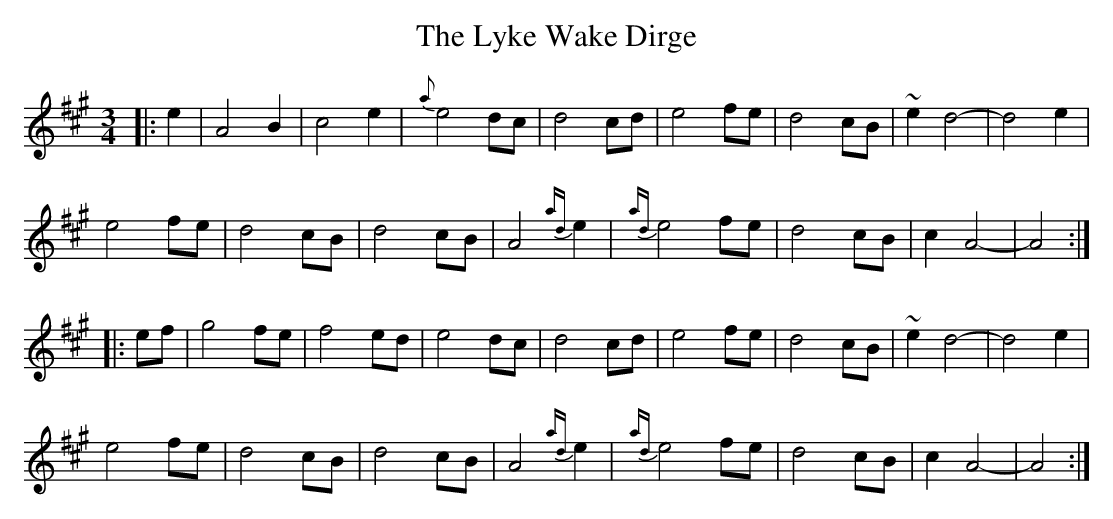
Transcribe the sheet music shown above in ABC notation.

X:1
T: The Lyke Wake Dirge
M: 3/4
L: 1/8
K: Amaj
|:e2|A4 B2|c4 e2|{a}e4 dc|d4 cd|e4 fe|d4 cB|~e2 d4 -|d4 e2|
e4 fe|d4 cB|d4 cB|A4 {ad}e2|{ad}e4 fe|d4 cB|c2 A4-|A4:|
|:ef|g4 fe|f4 ed|e4 dc|d4 cd|e4 fe|d4 cB|~e2 d4 -|d4 e2|
e4 fe|d4 cB|d4 cB|A4 {ad}e2|{ad}e4 fe|d4 cB|c2 A4-|A4:|
